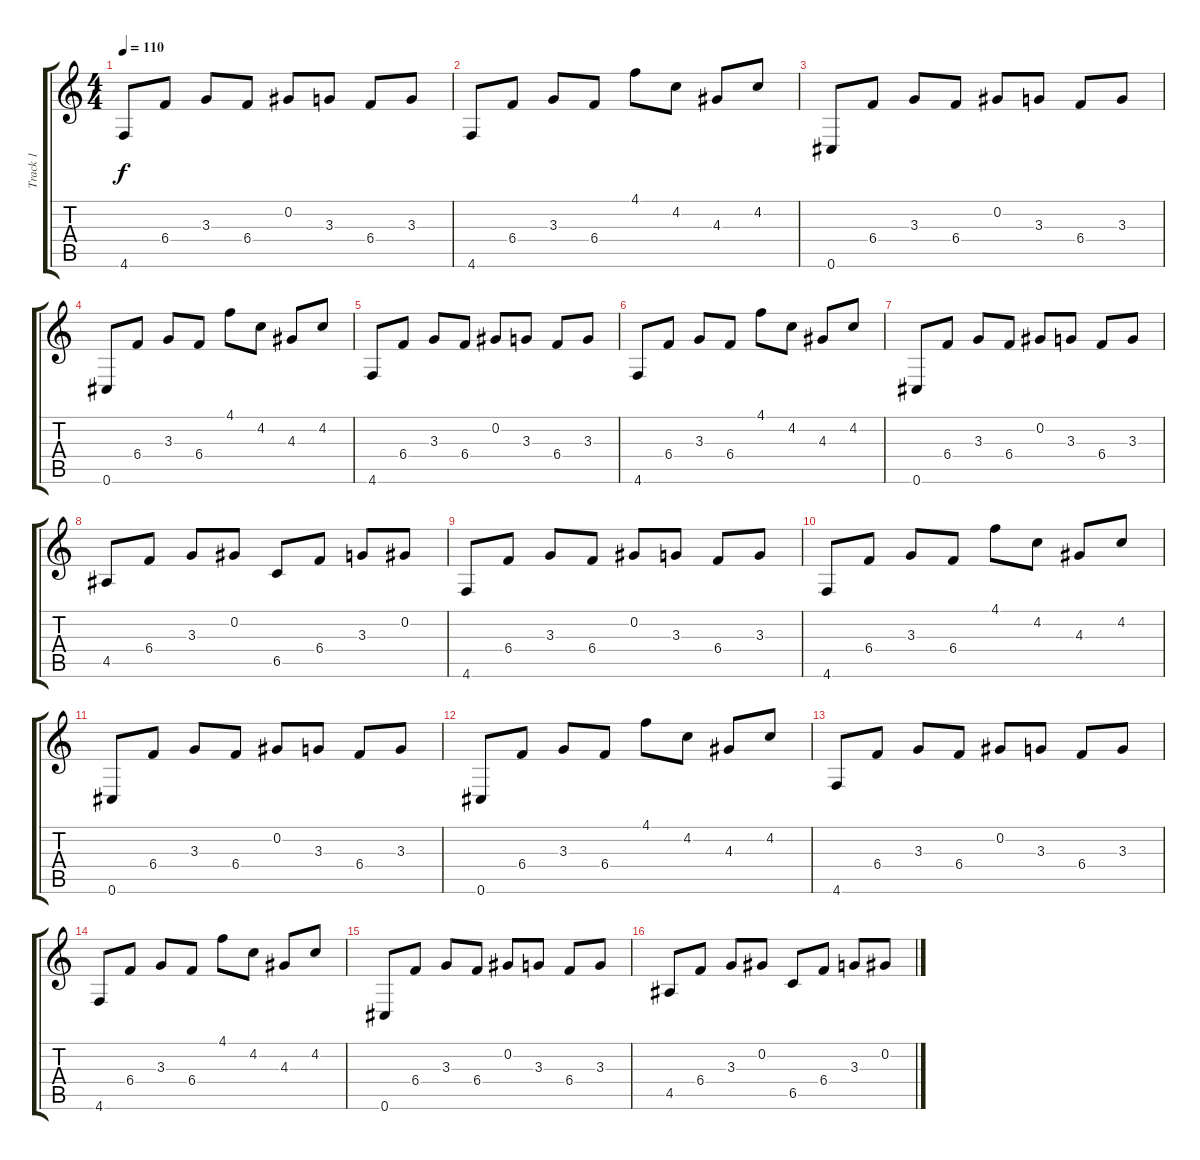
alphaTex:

\track ("Track 1" "Track 1") {instrument acousticguitarnylon}
\staff {score tabs}
\tuning (Db4 Ab3 E3 B2 Gb2 Db2) {hide}
\ts (4 4)
\tempo 110
\clef g2
\ks c
4.6.8{dy f instrument acousticguitarnylon} 6.4.8 3.3.8 6.4.8 0.2.8 3.3.8 6.4.8 3.3.8 |
4.6.8 6.4.8 3.3.8 6.4.8 4.1.8 4.2.8 4.3.8 4.2.8 |
0.6.8 6.4.8 3.3.8 6.4.8 0.2.8 3.3.8 6.4.8 3.3.8 |
0.6.8 6.4.8 3.3.8 6.4.8 4.1.8 4.2.8 4.3.8 4.2.8 |
4.6.8 6.4.8 3.3.8 6.4.8 0.2.8 3.3.8 6.4.8 3.3.8 |
4.6.8 6.4.8 3.3.8 6.4.8 4.1.8 4.2.8 4.3.8 4.2.8 |
0.6.8 6.4.8 3.3.8 6.4.8 0.2.8 3.3.8 6.4.8 3.3.8 |
4.5.8 6.4.8 3.3.8 0.2.8 6.5.8 6.4.8 3.3.8 0.2.8 |
4.6.8 6.4.8 3.3.8 6.4.8 0.2.8 3.3.8 6.4.8 3.3.8 |
4.6.8 6.4.8 3.3.8 6.4.8 4.1.8 4.2.8 4.3.8 4.2.8 |
0.6.8 6.4.8 3.3.8 6.4.8 0.2.8 3.3.8 6.4.8 3.3.8 |
0.6.8 6.4.8 3.3.8 6.4.8 4.1.8 4.2.8 4.3.8 4.2.8 |
4.6.8 6.4.8 3.3.8 6.4.8 0.2.8 3.3.8 6.4.8 3.3.8 |
4.6.8 6.4.8 3.3.8 6.4.8 4.1.8 4.2.8 4.3.8 4.2.8 |
0.6.8 6.4.8 3.3.8 6.4.8 0.2.8 3.3.8 6.4.8 3.3.8 |
4.5.8 6.4.8 3.3.8 0.2.8 6.5.8 6.4.8 3.3.8 0.2.8
